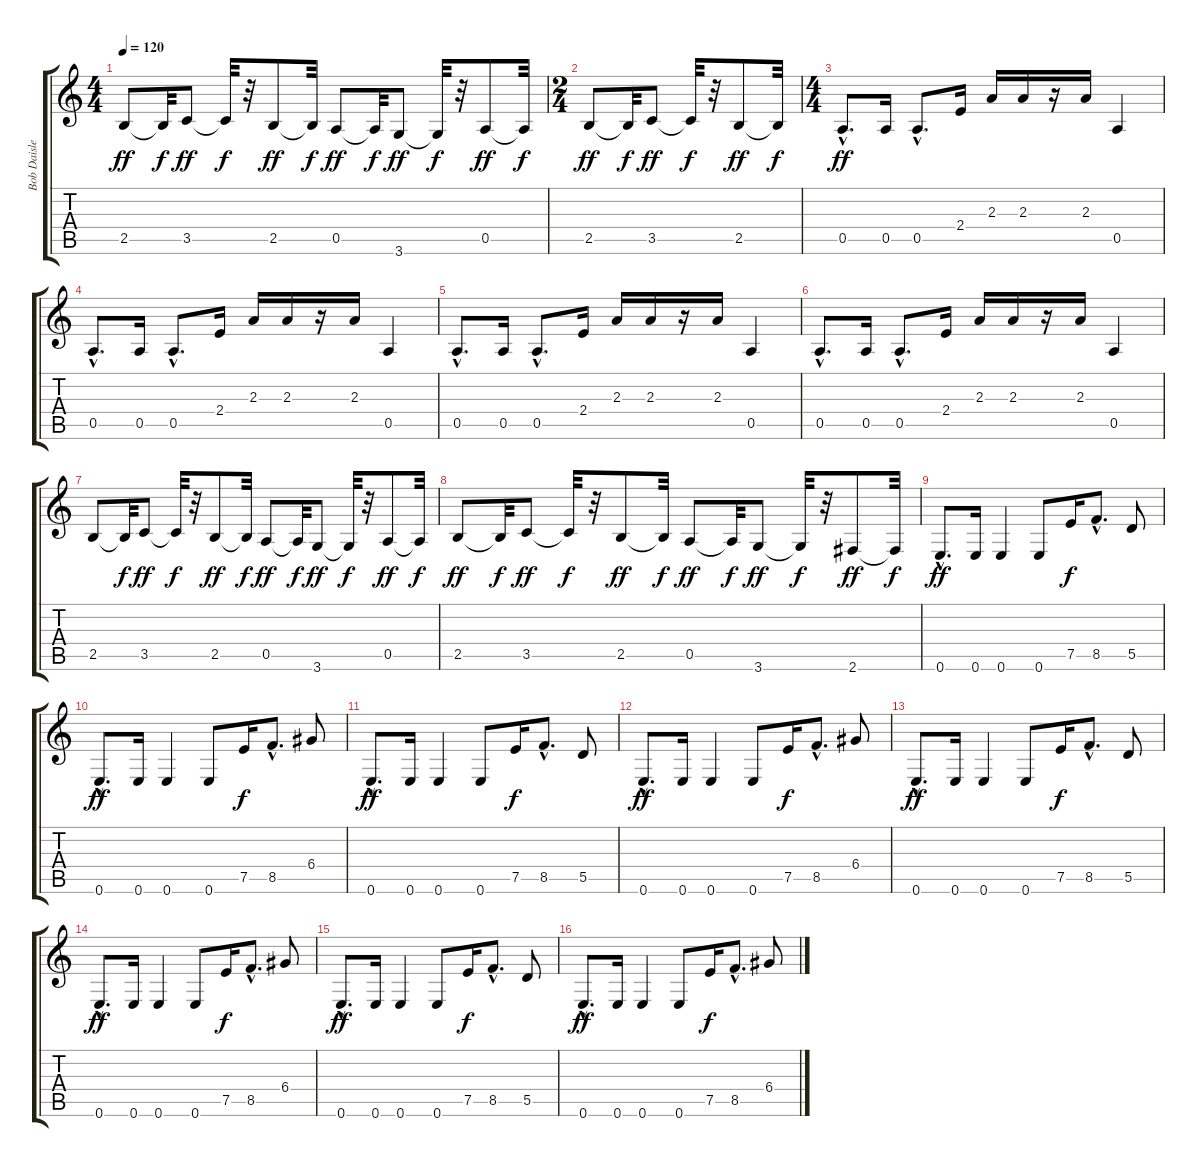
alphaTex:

\track ("Bob Daisley" "Bob Daisle") {instrument electricbassfinger}
\staff {score tabs}
\tuning (E4 B3 G3 D3 A2 E2) {hide}
\ts (4 4)
\tempo 120
\clef g2
\ks c
2.5.8{dy ff} 2.5{t}.32{dy f} 3.5.8{dy ff} 3.5{t}.32{dy f} r.32 2.5.8{dy ff} 2.5{t}.32{dy f} 0.5.8{dy ff} 0.5{t}.32{dy f} 3.6.8{dy ff} 3.6{t}.32{dy f} r.32 0.5.8{dy ff} 0.5{t}.32{dy f} |
\ts (2 4)
2.5.8{dy ff} 2.5{t}.32{dy f} 3.5.8{dy ff} 3.5{t}.32{dy f} r.32 2.5.8{dy ff} 2.5{t}.32{dy f} |
\ts (4 4)
0.5{hac}.8{d dy ff} 0.5.16 0.5{hac}.8{d} 2.4.16 2.3.16 2.3.16 r.16 2.3.16 0.5.4 |
0.5{hac}.8{d} 0.5.16 0.5{hac}.8{d} 2.4.16 2.3.16 2.3.16 r.16 2.3.16 0.5.4 |
0.5{hac}.8{d} 0.5.16 0.5{hac}.8{d} 2.4.16 2.3.16 2.3.16 r.16 2.3.16 0.5.4 |
0.5{hac}.8{d} 0.5.16 0.5{hac}.8{d} 2.4.16 2.3.16 2.3.16 r.16 2.3.16 0.5.4 |
2.5.8 2.5{t}.32{dy f} 3.5.8{dy ff} 3.5{t}.32{dy f} r.32 2.5.8{dy ff} 2.5{t}.32{dy f} 0.5.8{dy ff} 0.5{t}.32{dy f} 3.6.8{dy ff} 3.6{t}.32{dy f} r.32 0.5.8{dy ff} 0.5{t}.32{dy f} |
2.5.8{dy ff} 2.5{t}.32{dy f} 3.5.8{dy ff} 3.5{t}.32{dy f} r.32 2.5.8{dy ff} 2.5{t}.32{dy f} 0.5.8{dy ff} 0.5{t}.32{dy f} 3.6.8{dy ff} 3.6{t}.32{dy f} r.32 2.6.8{dy ff} 2.6{t}.32{dy f} |
0.6{hac}.8{d dy ff} 0.6.16 0.6.4 0.6.8 7.5.16{dy f} 8.5{hac}.8{d} 5.5.8 |
0.6{hac}.8{d dy ff} 0.6.16 0.6.4 0.6.8 7.5.16{dy f} 8.5{hac}.8{d} 6.4.8 |
0.6{hac}.8{d dy ff} 0.6.16 0.6.4 0.6.8 7.5.16{dy f} 8.5{hac}.8{d} 5.5.8 |
0.6{hac}.8{d dy ff} 0.6.16 0.6.4 0.6.8 7.5.16{dy f} 8.5{hac}.8{d} 6.4.8 |
0.6{hac}.8{d dy ff} 0.6.16 0.6.4 0.6.8 7.5.16{dy f} 8.5{hac}.8{d} 5.5.8 |
0.6{hac}.8{d dy ff} 0.6.16 0.6.4 0.6.8 7.5.16{dy f} 8.5{hac}.8{d} 6.4.8 |
0.6{hac}.8{d dy ff} 0.6.16 0.6.4 0.6.8 7.5.16{dy f} 8.5{hac}.8{d} 5.5.8 |
0.6{hac}.8{d dy ff} 0.6.16 0.6.4 0.6.8 7.5.16{dy f} 8.5{hac}.8{d} 6.4.8
